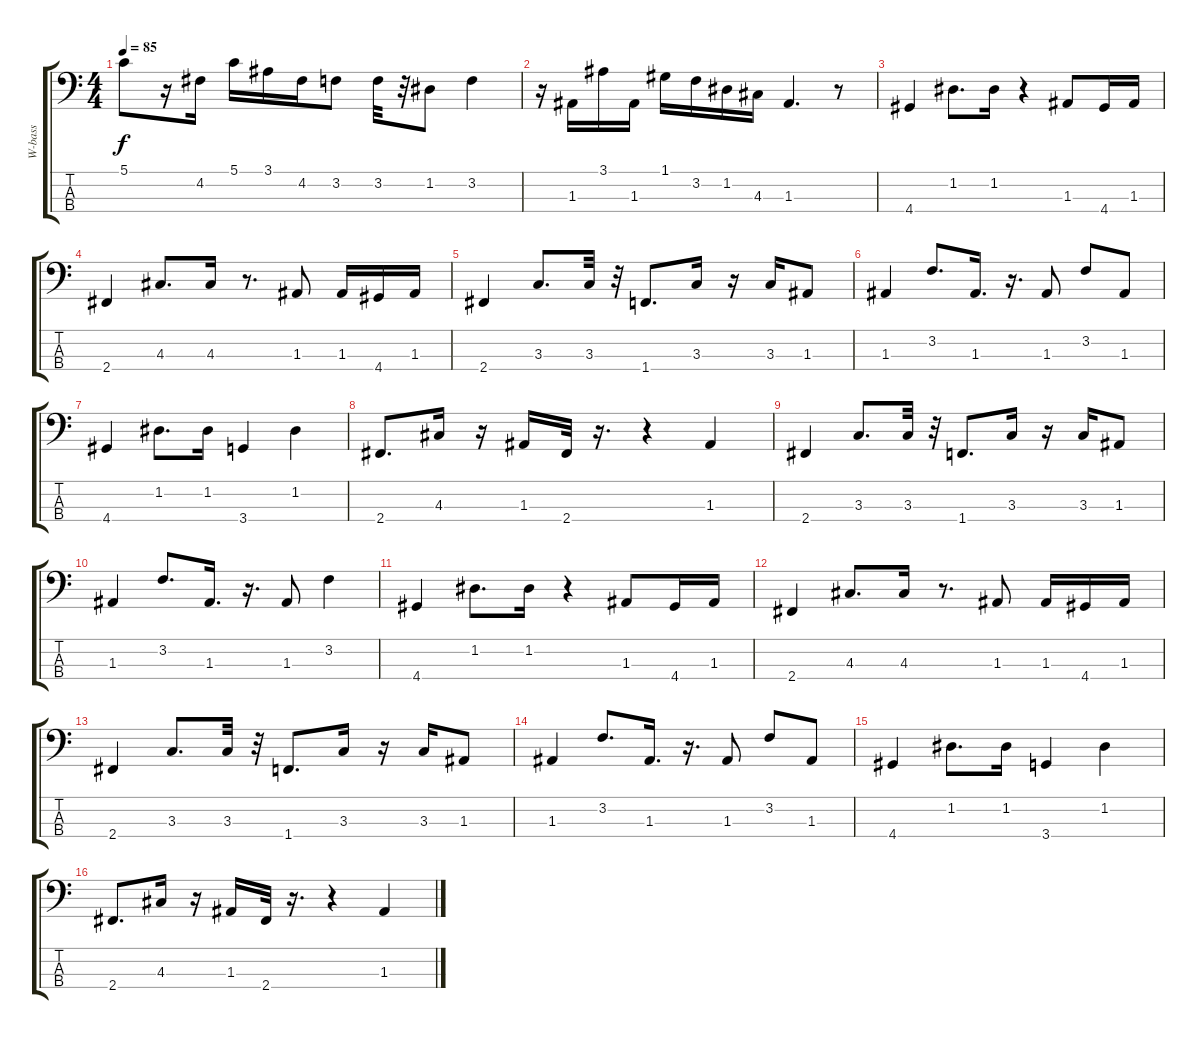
\track ("W-bass" "W-bass") {instrument acousticguitarnylon}
\staff {score tabs}
\tuning (G2 D2 A1 E1) {hide}
\ts (4 4)
\tempo 85
\clef f4
\ks c
5.1.8{dy f} r.16 4.2.16 5.1.16 3.1.16 4.2.16 3.2.8 3.2.32 r.32 1.2.8 3.2.4 |
r.16 1.3.16 3.1.16 1.3.16 1.1.16 3.2.16 1.2.16 4.3.16 1.3.4{d} r.8 |
4.4.4 1.2.8{d} 1.2.16 r.4 1.3.8 4.4.16 1.3.16 |
2.4.4 4.3.8{d} 4.3.16 r.8{d} 1.3.8 1.3.16 4.4.16 1.3.16 |
2.4.4 3.3.8{d} 3.3.32 r.32 1.4.8{d} 3.3.16 r.16 3.3.16 1.3.8 |
1.3.4 3.2.8{d} 1.3.16{d} r.16{d} 1.3.8 3.2.8 1.3.8 |
4.4.4 1.2.8{d} 1.2.16 3.4.4 1.2.4 |
2.4.8{d} 4.3.16 r.16 1.3.16 2.4.32 r.16{d} r.4 1.3.4 |
2.4.4 3.3.8{d} 3.3.32 r.32 1.4.8{d} 3.3.16 r.16 3.3.16 1.3.8 |
1.3.4 3.2.8{d} 1.3.16{d} r.16{d} 1.3.8 3.2.4 |
4.4.4 1.2.8{d} 1.2.16 r.4 1.3.8 4.4.16 1.3.16 |
2.4.4 4.3.8{d} 4.3.16 r.8{d} 1.3.8 1.3.16 4.4.16 1.3.16 |
2.4.4 3.3.8{d} 3.3.32 r.32 1.4.8{d} 3.3.16 r.16 3.3.16 1.3.8 |
1.3.4 3.2.8{d} 1.3.16{d} r.16{d} 1.3.8 3.2.8 1.3.8 |
4.4.4 1.2.8{d} 1.2.16 3.4.4 1.2.4 |
2.4.8{d} 4.3.16 r.16 1.3.16 2.4.32 r.16{d} r.4 1.3.4
